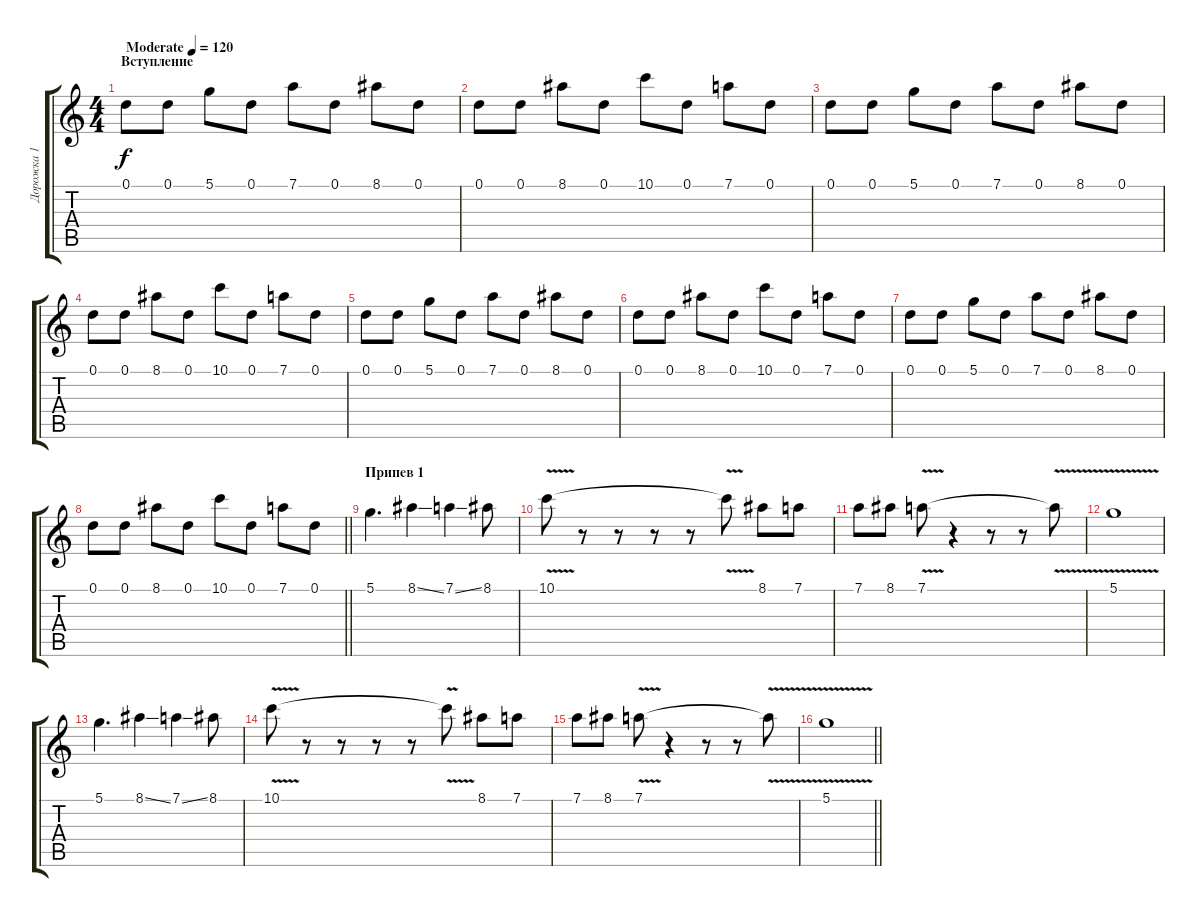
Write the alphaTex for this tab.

\track ("Дорожка 1" "Дорожка 1") {instrument distortionguitar}
\staff {score tabs}
\tuning (D4 A3 F3 C3 G2 C2) {hide}
\ts (4 4)
\section ("" "Вступление")
\tempo (120 "Moderate")
\clef g2
\ks c
0.1.8{dy f instrument acousticguitarsteel} 0.1.8 5.1.8 0.1.8 7.1.8 0.1.8 8.1.8 0.1.8 |
0.1.8 0.1.8 8.1.8 0.1.8 10.1.8 0.1.8 7.1.8 0.1.8 |
0.1.8 0.1.8 5.1.8 0.1.8 7.1.8 0.1.8 8.1.8 0.1.8 |
0.1.8 0.1.8 8.1.8 0.1.8 10.1.8 0.1.8 7.1.8 0.1.8 |
0.1.8 0.1.8 5.1.8 0.1.8 7.1.8 0.1.8 8.1.8 0.1.8 |
0.1.8 0.1.8 8.1.8 0.1.8 10.1.8 0.1.8 7.1.8 0.1.8 |
0.1.8 0.1.8 5.1.8 0.1.8 7.1.8 0.1.8 8.1.8 0.1.8 |
\barLineRight lightlight
0.1.8 0.1.8 8.1.8 0.1.8 10.1.8 0.1.8 7.1.8 0.1.8 |
\section ("" "Припев 1")
5.1.4{d instrument distortionguitar} 8.1{ss}.4 7.1{ss}.4 8.1.8 |
10.1{v}.8 r.8 r.8 r.8 r.8 10.1{t}.8 8.1.8 7.1.8 |
7.1.8 8.1.8 7.1{v}.8 r.4 r.8 r.8 7.1{t}.8 |
5.1{v}.1 |
5.1.4{d} 8.1{ss}.4 7.1{ss}.4 8.1.8 |
10.1{v}.8 r.8 r.8 r.8 r.8 10.1{t}.8 8.1.8 7.1.8 |
7.1.8 8.1.8 7.1{v}.8 r.4 r.8 r.8 7.1{t}.8 |
\barLineRight lightlight
5.1{v}.1
